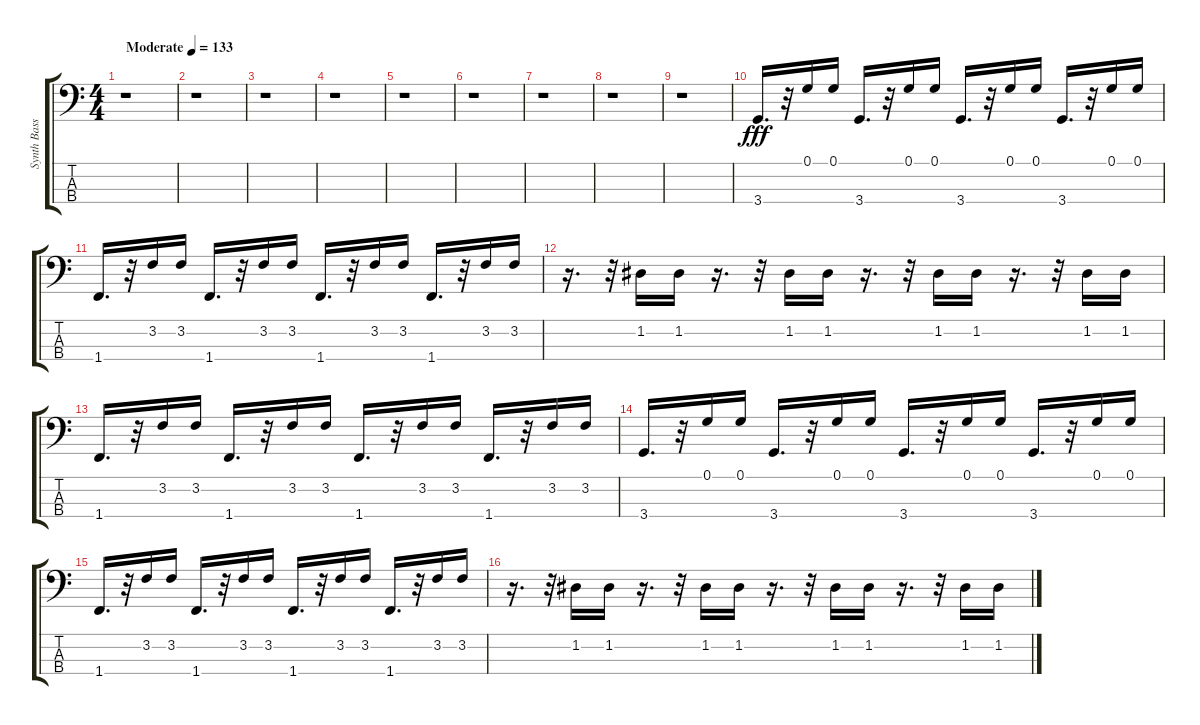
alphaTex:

\track ("Synth Bass 1" "Synth Bass") {instrument synthbass1}
\staff {score tabs}
\tuning (G2 D2 A1 E1) {hide}
\ts (4 4)
\tempo (133 "Moderate")
\clef f4
\ks c
r.1{dy fff instrument synthbass1} |
r.1 |
r.1 |
r.1 |
r.1 |
r.1 |
r.1 |
r.1 |
r.1 |
3.4.16{d} r.32 0.1.16 0.1.16 3.4.16{d} r.32 0.1.16 0.1.16 3.4.16{d} r.32 0.1.16 0.1.16 3.4.16{d} r.32 0.1.16 0.1.16 |
1.4.16{d} r.32 3.2.16 3.2.16 1.4.16{d} r.32 3.2.16 3.2.16 1.4.16{d} r.32 3.2.16 3.2.16 1.4.16{d} r.32 3.2.16 3.2.16 |
r.16{d} r.32 1.2.16 1.2.16 r.16{d} r.32 1.2.16 1.2.16 r.16{d} r.32 1.2.16 1.2.16 r.16{d} r.32 1.2.16 1.2.16 |
1.4.16{d} r.32 3.2.16 3.2.16 1.4.16{d} r.32 3.2.16 3.2.16 1.4.16{d} r.32 3.2.16 3.2.16 1.4.16{d} r.32 3.2.16 3.2.16 |
3.4.16{d} r.32 0.1.16 0.1.16 3.4.16{d} r.32 0.1.16 0.1.16 3.4.16{d} r.32 0.1.16 0.1.16 3.4.16{d} r.32 0.1.16 0.1.16 |
1.4.16{d} r.32 3.2.16 3.2.16 1.4.16{d} r.32 3.2.16 3.2.16 1.4.16{d} r.32 3.2.16 3.2.16 1.4.16{d} r.32 3.2.16 3.2.16 |
r.16{d} r.32 1.2.16 1.2.16 r.16{d} r.32 1.2.16 1.2.16 r.16{d} r.32 1.2.16 1.2.16 r.16{d} r.32 1.2.16 1.2.16
